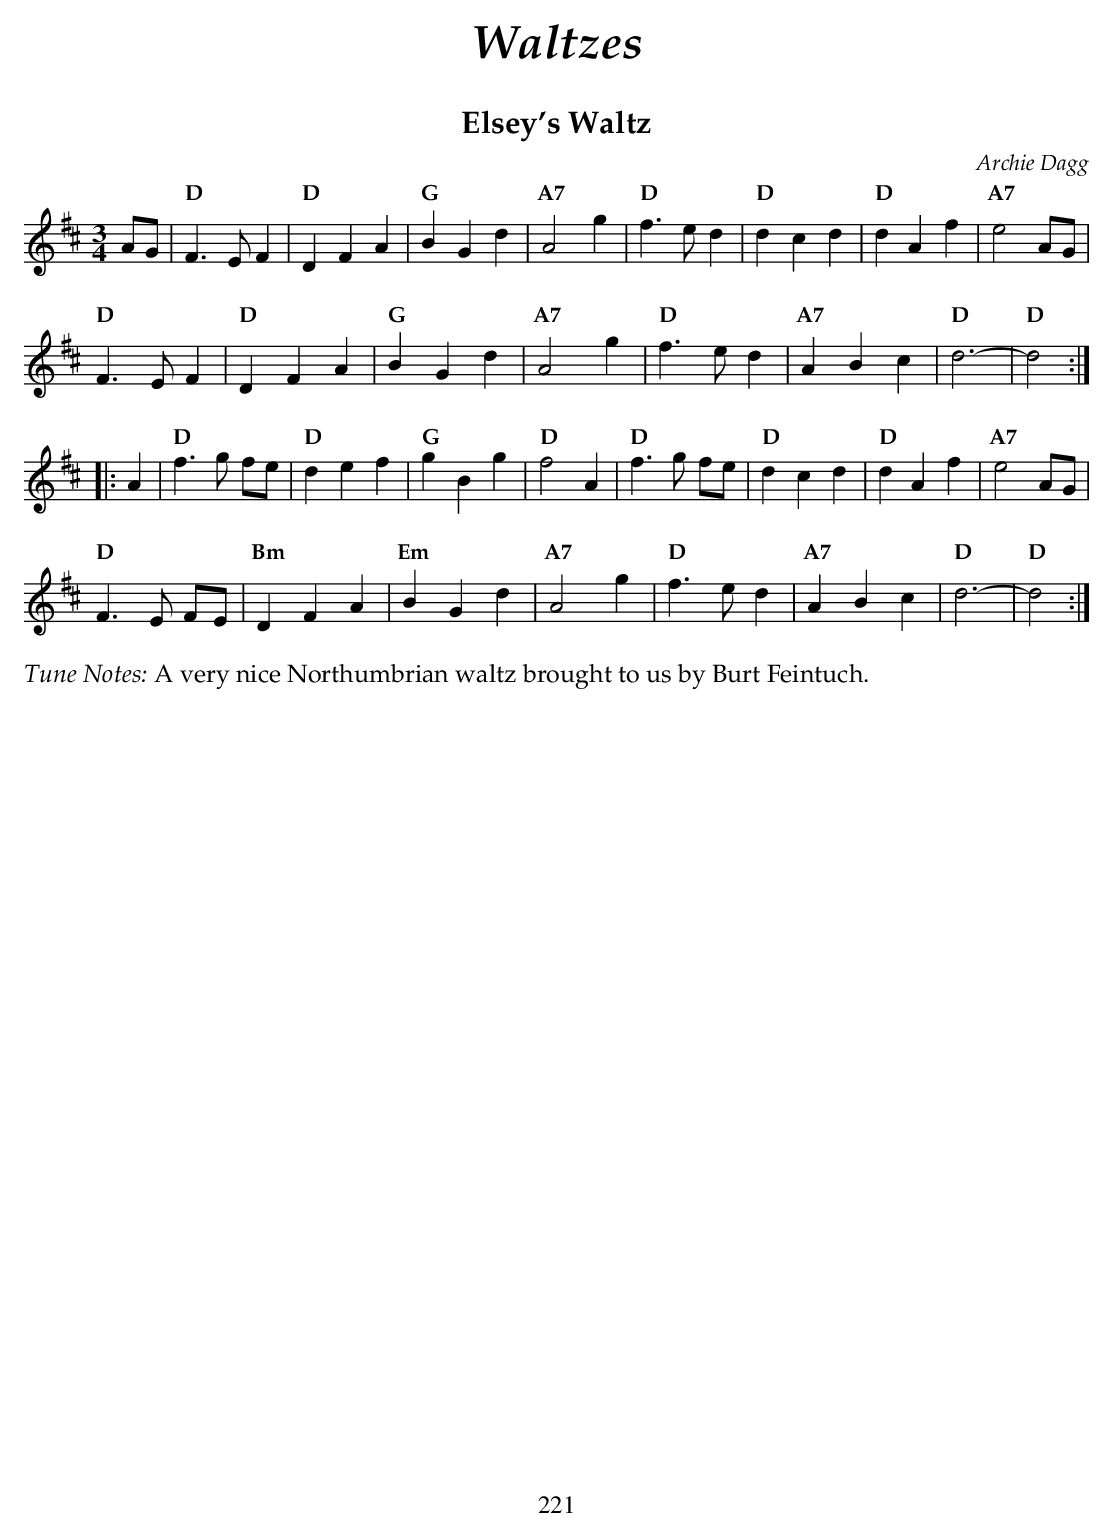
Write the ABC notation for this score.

X:1
T:Elsey's Waltz
C:Archie Dagg
M:3/4
L:1/8
K:D
   AG  |\
"D"  F3E F2 | "D"  D2 F2 A2 | "G" B2 G2 d2 | "A7" A4 g2 |\
"D" f3e d2  | "D" d2 c2 d2  | "D" d2 A2 f2 | "A7" e4 AG |
"D"  F3E F2 | "D"  D2 F2 A2 | "G" B2 G2 d2 | "A7" A4 g2 |\
"D" f3e d2  | "A7" A2 B2 c2 | "D" d6-      | "D"  d4   :|
|: A2 |\
"D" f3g fe | "D"  d2 e2 f2 | "G"  g2 B2 g2 | "D"  f4 A2 |\
"D" f3g fe | "D"  d2 c2 d2 | "D"  d2 A2 f2 | "A7" e4 AG |
"D" F3E FE | "Bm" D2 F2 A2 | "Em" B2 G2 d2 | "A7" A4 g2 |\
"D" f3e d2 | "A7" A2 B2 c2 | "D"  d6-      | "D"  d4   :|
